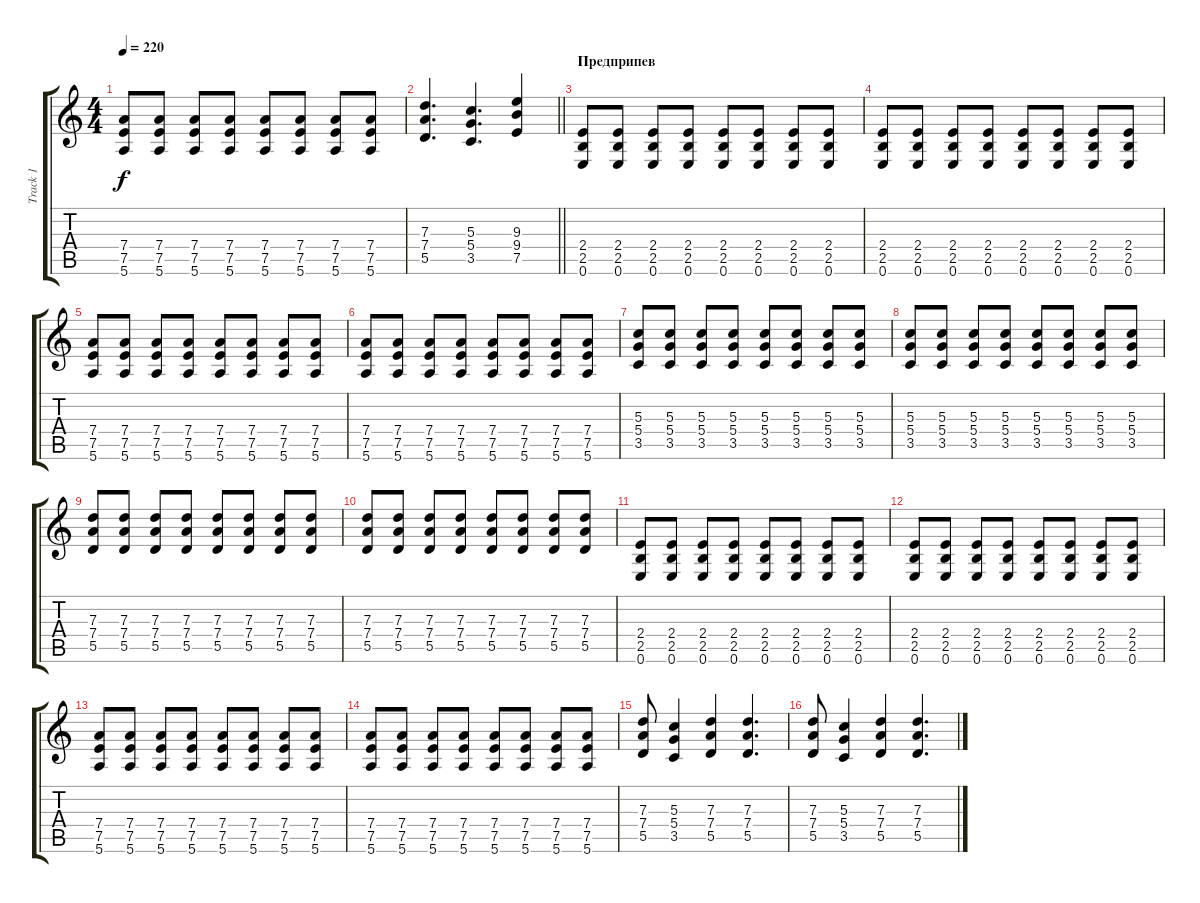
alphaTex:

\track ("Track 1" "Track 1") {instrument overdrivenguitar}
\staff {score tabs}
\tuning (E4 B3 G3 D3 A2 E2) {hide}
\ts (4 4)
\tempo 220
\clef g2
\ks c
(7.4 7.5 5.6).8{dy f} (7.4 7.5 5.6).8 (7.4 7.5 5.6).8 (7.4 7.5 5.6).8 (7.4 7.5 5.6).8 (7.4 7.5 5.6).8 (7.4 7.5 5.6).8 (7.4 7.5 5.6).8 |
\barLineRight lightlight
(7.3 7.4 5.5).4{d} (5.3 5.4 3.5).4{d} (9.3 9.4 7.5).4 |
\section ("" "Предприпев")
(2.4 2.5 0.6).8 (2.4 2.5 0.6).8 (2.4 2.5 0.6).8 (2.4 2.5 0.6).8 (2.4 2.5 0.6).8 (2.4 2.5 0.6).8 (2.4 2.5 0.6).8 (2.4 2.5 0.6).8 |
(2.4 2.5 0.6).8 (2.4 2.5 0.6).8 (2.4 2.5 0.6).8 (2.4 2.5 0.6).8 (2.4 2.5 0.6).8 (2.4 2.5 0.6).8 (2.4 2.5 0.6).8 (2.4 2.5 0.6).8 |
(7.4 7.5 5.6).8 (7.4 7.5 5.6).8 (7.4 7.5 5.6).8 (7.4 7.5 5.6).8 (7.4 7.5 5.6).8 (7.4 7.5 5.6).8 (7.4 7.5 5.6).8 (7.4 7.5 5.6).8 |
(7.4 7.5 5.6).8 (7.4 7.5 5.6).8 (7.4 7.5 5.6).8 (7.4 7.5 5.6).8 (7.4 7.5 5.6).8 (7.4 7.5 5.6).8 (7.4 7.5 5.6).8 (7.4 7.5 5.6).8 |
(5.3 5.4 3.5).8 (5.3 5.4 3.5).8 (5.3 5.4 3.5).8 (5.3 5.4 3.5).8 (5.3 5.4 3.5).8 (5.3 5.4 3.5).8 (5.3 5.4 3.5).8 (5.3 5.4 3.5).8 |
(5.3 5.4 3.5).8 (5.3 5.4 3.5).8 (5.3 5.4 3.5).8 (5.3 5.4 3.5).8 (5.3 5.4 3.5).8 (5.3 5.4 3.5).8 (5.3 5.4 3.5).8 (5.3 5.4 3.5).8 |
(7.3 7.4 5.5).8 (7.3 7.4 5.5).8 (7.3 7.4 5.5).8 (7.3 7.4 5.5).8 (7.3 7.4 5.5).8 (7.3 7.4 5.5).8 (7.3 7.4 5.5).8 (7.3 7.4 5.5).8 |
(7.3 7.4 5.5).8 (7.3 7.4 5.5).8 (7.3 7.4 5.5).8 (7.3 7.4 5.5).8 (7.3 7.4 5.5).8 (7.3 7.4 5.5).8 (7.3 7.4 5.5).8 (7.3 7.4 5.5).8 |
(2.4 2.5 0.6).8 (2.4 2.5 0.6).8 (2.4 2.5 0.6).8 (2.4 2.5 0.6).8 (2.4 2.5 0.6).8 (2.4 2.5 0.6).8 (2.4 2.5 0.6).8 (2.4 2.5 0.6).8 |
(2.4 2.5 0.6).8 (2.4 2.5 0.6).8 (2.4 2.5 0.6).8 (2.4 2.5 0.6).8 (2.4 2.5 0.6).8 (2.4 2.5 0.6).8 (2.4 2.5 0.6).8 (2.4 2.5 0.6).8 |
(7.4 7.5 5.6).8 (7.4 7.5 5.6).8 (7.4 7.5 5.6).8 (7.4 7.5 5.6).8 (7.4 7.5 5.6).8 (7.4 7.5 5.6).8 (7.4 7.5 5.6).8 (7.4 7.5 5.6).8 |
(7.4 7.5 5.6).8 (7.4 7.5 5.6).8 (7.4 7.5 5.6).8 (7.4 7.5 5.6).8 (7.4 7.5 5.6).8 (7.4 7.5 5.6).8 (7.4 7.5 5.6).8 (7.4 7.5 5.6).8 |
(7.3 7.4 5.5).8 (5.3 5.4 3.5).4 (7.3 7.4 5.5).4 (7.3 7.4 5.5).4{d} |
(7.3 7.4 5.5).8 (5.3 5.4 3.5).4 (7.3 7.4 5.5).4 (7.3 7.4 5.5).4{d}
